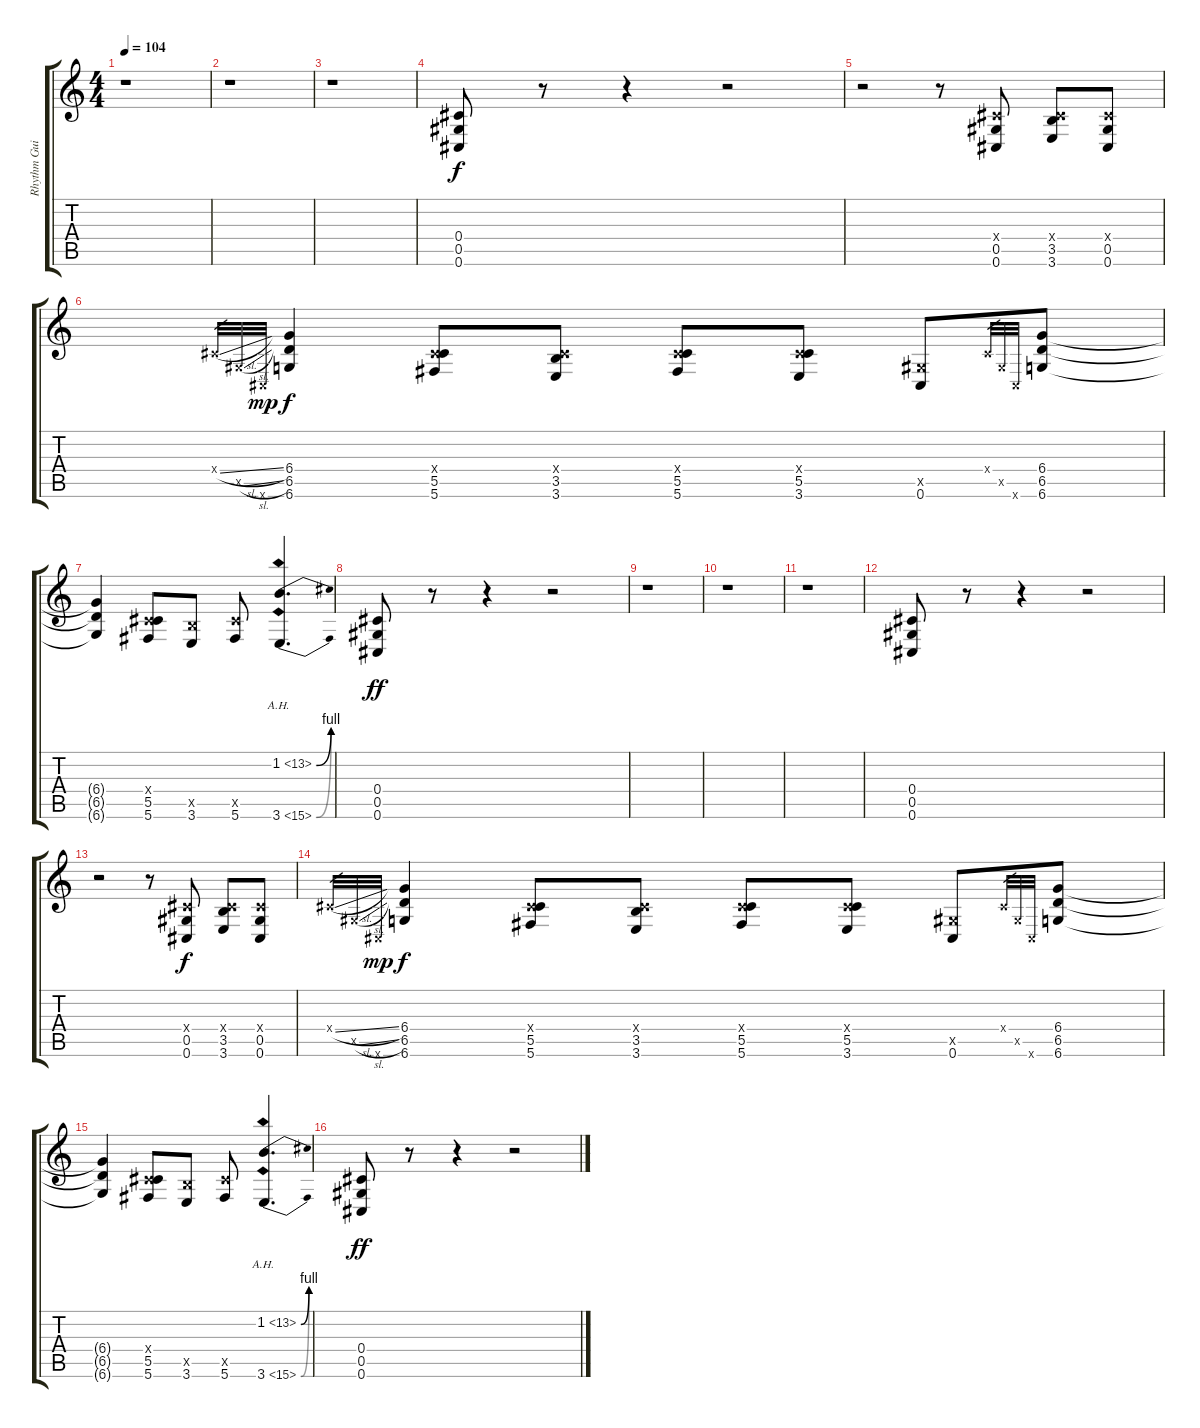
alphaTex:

\track ("Rhythm Guitar 1" "Rhythm Gui") {instrument overdrivenguitar}
\staff {score tabs}
\tuning (Eb4 Bb3 Gb3 Db3 Ab2 Db2) {hide}
\ts (4 4)
\tempo 104
\clef g2
\ks c
r.1{dy f} |
r.1 |
r.1 |
(0.4 0.5 0.6).8 r.8 r.4 r.2 |
r.2 r.8 (0.4{x} 0.5 0.6).8 (0.4{x} 3.5 3.6).8 (0.4{x} 0.5 0.6).8 |
0.4{sl x}.32{gr} 0.5{sl x}.32{gr} 0.6{x}.32{gr dy mp} (6.4 6.5 6.6).4{dy f} (0.4{x} 5.5 5.6).8 (0.4{x} 3.5 3.6).8 (0.4{x} 5.5 5.6).8 (0.4{x} 5.5 3.6).8 (0.5{x} 0.6).8 0.4{x}.32{gr} 0.5{x}.32{gr} 0.6{x}.32{gr} (6.4 6.5 6.6).8 |
(6.4{t} 6.5{t} 6.6{t}).4 (0.4{x} 5.5 5.6).8 (3.5{x} 3.6).8 (5.5{x} 5.6).8 (1.2{be (bend 0 0 60 4) ah 12} 3.6{be (bend 0 0 60 4) ah 12}).4{d} |
(0.4 0.5 0.6).8{dy ff} r.8 r.4 r.2 |
r.1 |
r.1 |
r.1 |
(0.4 0.5 0.6).8 r.8 r.4 r.2 |
r.2 r.8 (0.4{x} 0.5 0.6).8{dy f} (0.4{x} 3.5 3.6).8 (0.4{x} 0.5 0.6).8 |
0.4{sl x}.32{gr} 0.5{sl x}.32{gr} 0.6{x}.32{gr dy mp} (6.4 6.5 6.6).4{dy f} (0.4{x} 5.5 5.6).8 (0.4{x} 3.5 3.6).8 (0.4{x} 5.5 5.6).8 (0.4{x} 5.5 3.6).8 (0.5{x} 0.6).8 0.4{x}.32{gr} 0.5{x}.32{gr} 0.6{x}.32{gr} (6.4 6.5 6.6).8 |
(6.4{t} 6.5{t} 6.6{t}).4 (0.4{x} 5.5 5.6).8 (3.5{x} 3.6).8 (5.5{x} 5.6).8 (1.2{be (bend 0 0 60 4) ah 12} 3.6{be (bend 0 0 60 4) ah 12}).4{d} |
(0.4 0.5 0.6).8{dy ff} r.8 r.4 r.2
